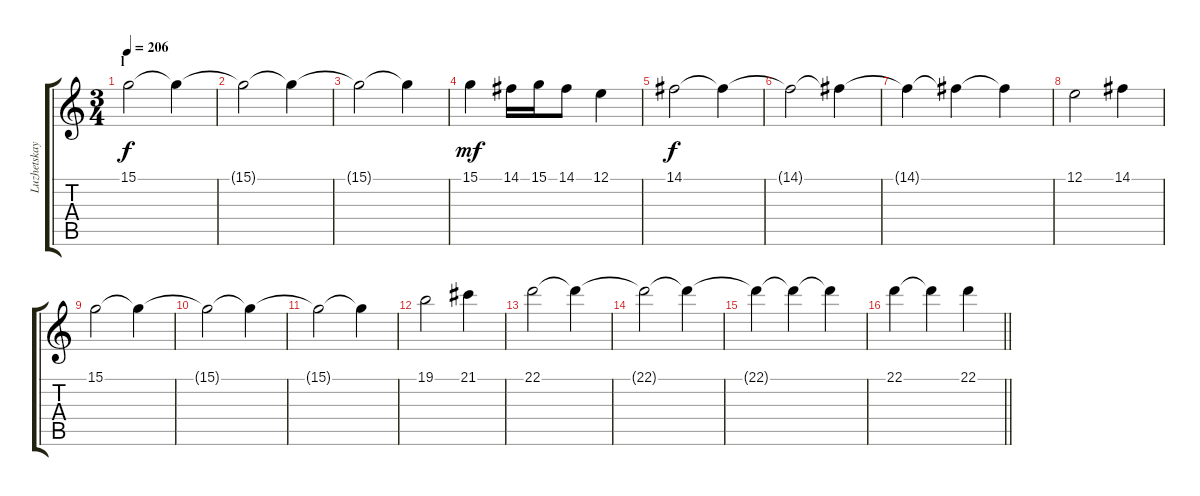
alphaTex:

\track ("Luzhetskaya A" "Luzhetskay") {instrument flute}
\staff {score tabs}
\tuning (E4 B3 G3 D3 A2 E2) {hide}
\ts (3 4)
\section ("" "l")
\tempo 206
\clef g2
\ks c
15.1.2{dy f} 15.1{t}.4 |
15.1{t}.2 15.1{t}.4 |
15.1{t}.2 15.1{t}.4 |
15.1.4{dy mf} 14.1.16 15.1.16 14.1.8 12.1.4 |
14.1.2{dy f} 14.1{t}.4 |
14.1{t}.2 14.1{t}.4 |
14.1{t}.4 14.1{t}.4 14.1{t}.4 |
12.1.2 14.1.4 |
15.1.2 15.1{t}.4 |
15.1{t}.2 15.1{t}.4 |
15.1{t}.2 15.1{t}.4 |
19.1.2 21.1.4 |
22.1.2 22.1{t}.4 |
22.1{t}.2 22.1{t}.4 |
22.1{t}.4 22.1{t}.4 22.1{t}.4 |
\barLineRight lightlight
22.1.4 22.1{t}.4 22.1.4
